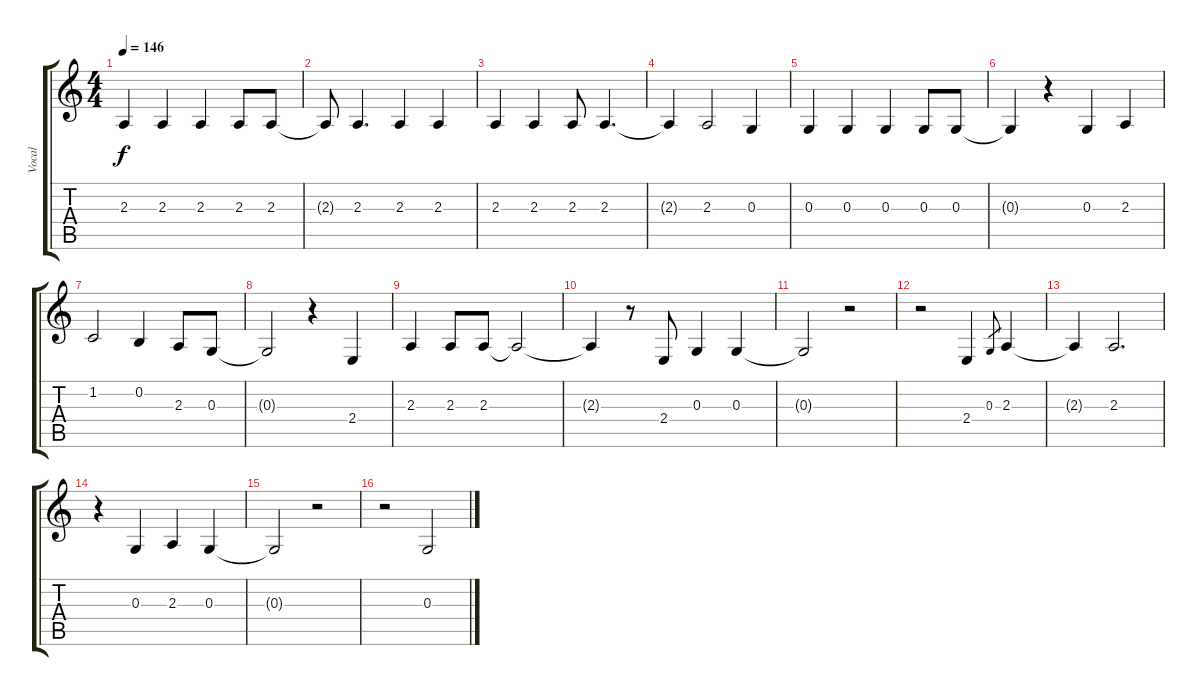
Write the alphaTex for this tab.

\track ("Vocal" "Vocal") {instrument brightacousticpiano}
\staff {score tabs}
\tuning (E4 B3 G3 D3 A2 E2) {hide}
\ts (4 4)
\tempo 146
\clef g2
\ks c
2.3.4{dy f} 2.3.4 2.3.4 2.3.8 2.3.8 |
2.3{t}.8 2.3.4{d} 2.3.4 2.3.4 |
2.3.4 2.3.4 2.3.8 2.3.4{d} |
2.3{t}.4 2.3.2 0.3.4 |
0.3.4 0.3.4 0.3.4 0.3.8 0.3.8 |
0.3{t}.4 r.4 0.3.4 2.3.4 |
1.2.2 0.2.4 2.3.8 0.3.8 |
0.3{t}.2 r.4 2.4.4 |
2.3.4 2.3.8 2.3.8 2.3{t}.2 |
2.3{t}.4 r.8 2.4.8 0.3.4 0.3.4 |
0.3{t}.2 r.2 |
r.2 2.4.4 0.3.8{gr} 2.3.4 |
2.3{t}.4 2.3.2{d} |
r.4 0.3.4 2.3.4 0.3.4 |
0.3{t}.2 r.2 |
r.2 0.3.2
